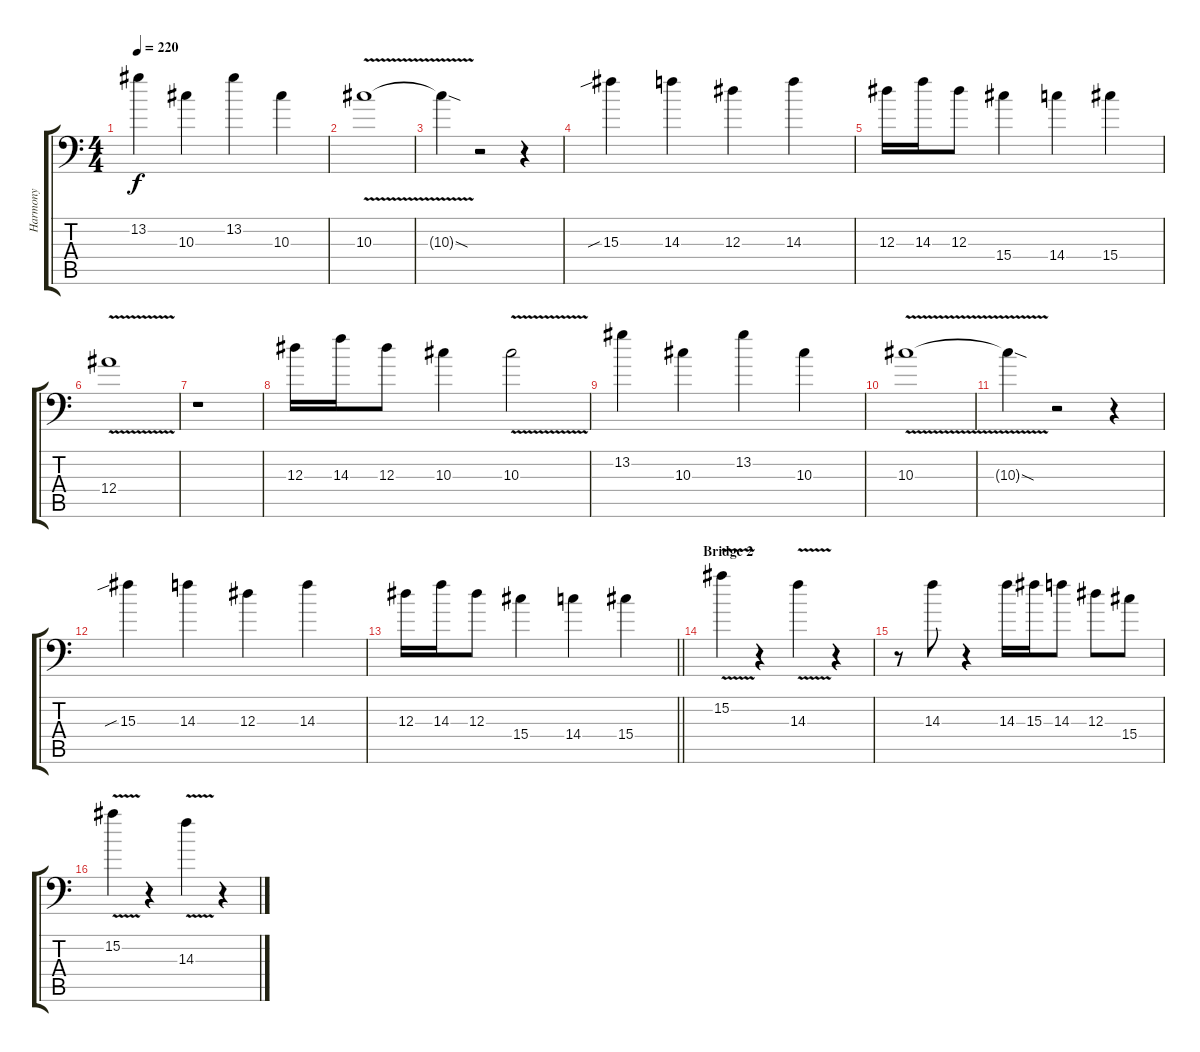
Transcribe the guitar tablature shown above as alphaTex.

\track ("Harmony" "Harmony") {instrument distortionguitar}
\staff {score tabs}
\tuning (C4 G3 Eb3 Bb2 F2 Bb1) {hide}
\ts (4 4)
\tempo 220
\clef f4
\ks c
13.2.4{dy f} 10.3.4 13.2.4 10.3.4 |
10.3{v}.1 |
10.3{sod t}.4 r.2 r.4 |
15.3{sib}.4 14.3.4 12.3.4 14.3.4 |
12.3.16 14.3.16 12.3.8 15.4.4 14.4.4 15.4.4 |
12.4{v}.1 |
r.1 |
12.3.16 14.3.16 12.3.8 10.3.4 10.3{v}.2 |
13.2.4 10.3.4 13.2.4 10.3.4 |
10.3{v}.1 |
10.3{sod t}.4 r.2 r.4 |
15.3{sib}.4 14.3.4 12.3.4 14.3.4 |
\barLineRight lightlight
12.3.16 14.3.16 12.3.8 15.4.4 14.4.4 15.4.4 |
\section ("" "Bridge 2")
15.2{v}.4{volume 16} r.4 14.3{v}.4 r.4 |
r.8 14.3.8 r.4 14.3.16 15.3.16 14.3.8 12.3.8 15.4.8 |
15.2{v}.4 r.4 14.3{v}.4 r.4
